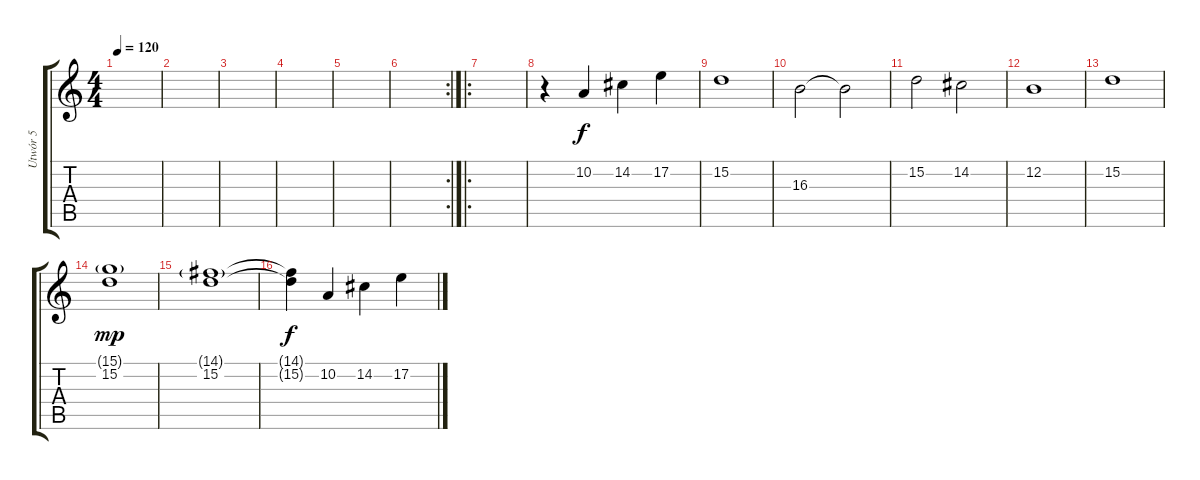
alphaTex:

\track ("Utwór 5" "Utwór 5") {instrument tremolostrings}
\staff {score tabs}
\tuning (E4 B3 G3 D3 A2 E2) {hide}
\ts (4 4)
\tempo 120
\clef g2
\ks c
|
|
|
|
|
\rc 2
|
\ro
|
r.4 10.2.4 14.2.4 17.2.4 |
15.2.1 |
16.3.2 16.3{t}.2 |
15.2.2{volume 9} 14.2.2 |
12.2.1 |
15.2.1 |
(15.1{g} 15.2).1{dy mp} |
(14.1{g} 15.2).1 |
(14.1{t} 15.2{t}).4{dy f} 10.2.4 14.2.4 17.2.4
